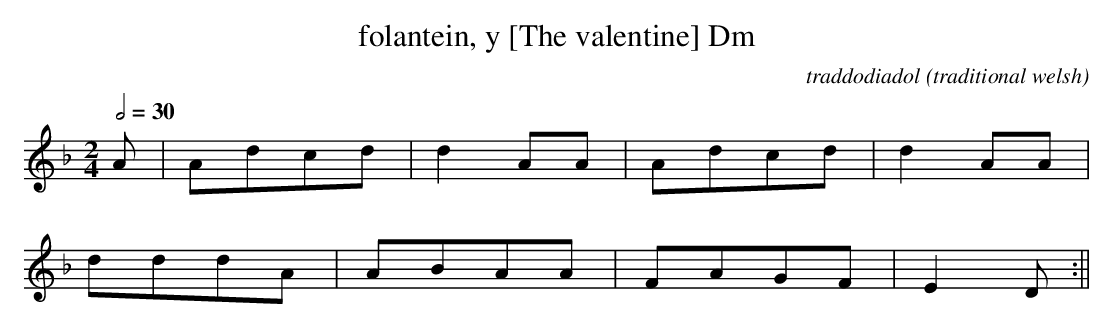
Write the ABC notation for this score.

X:1
T:folantein, y [The valentine] Dm
C:traddodiadol
ago(1861).
O:traditional welsh
M:2/4
L:1/8
Q:1/2=30
K:Dm
A|Adcd|d2AA|Adcd|d2AA|
dddA|ABAA|FAGF|E2D:||
